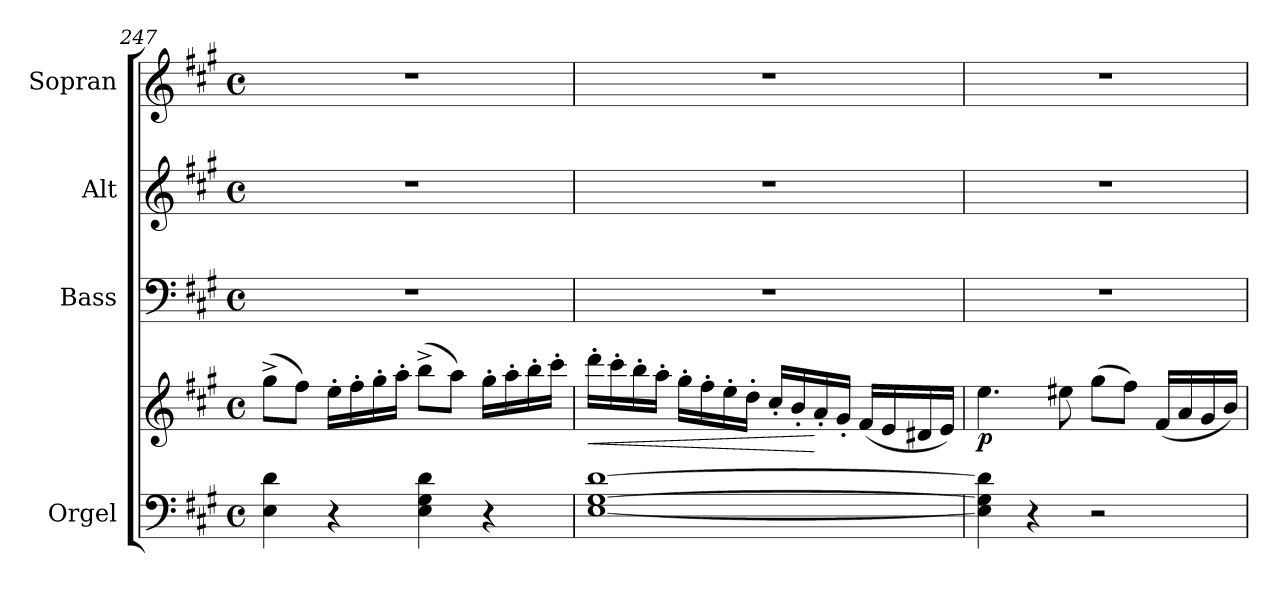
**kern	**kern	**dynam	**kern	**kern	**kern
*part4	*part4	*part4	*part3	*part2	*part1
*staff5	*staff4	*staff4/5	*staff3	*staff2	*staff1
*I"Orgel	*	*	*I"Bass	*I"Alt	*I"Sopran
*	*	*	*I'B.	*I'A.	*I'S.
!!LO:PB:g=z
*clefF4	*clefG2	*	*clefF4	*clefG2	*clefG2
*k[f#c#g#]	*k[f#c#g#]	*	*k[f#c#g#]	*k[f#c#g#]	*k[f#c#g#]
*A:	*A:	*	*A:	*A:	*A:
*M4/4	*M4/4	*	*M4/4	*M4/4	*M4/4
*met(c)	*met(c)	*	*met(c)	*met(c)	*met(c)
=247	=247	=247	=247	=247	=247
4E\ 4d\	(>8gg#^>\L	.	1r	1r	1r
.	8ff#\J)	.	.	.	.
4r	16ee'>\LL	.	.	.	.
.	16ff#'>\	.	.	.	.
.	16gg#'>\	.	.	.	.
.	16aa'>\JJ	.	.	.	.
4E\ 4G#\ 4d\	(>8bb^>\L	.	.	.	.
.	8aa\J)	.	.	.	.
4r	16gg#'>\LL	.	.	.	.
.	16aa'>\	.	.	.	.
.	16bb'>\	.	.	.	.
.	16ccc#'>\JJ	.	.	.	.
=248	=248	=248	=248	=248	=248
!	!	!LO:HP:b	!	!	!
[1E [1G# [1d	16ddd'>\LL	<	1r	1r	1r
.	16ccc#'>\	.	.	.	.
.	16bb'>\	.	.	.	.
.	16aa'>\JJ	.	.	.	.
.	16gg#'>\LL	.	.	.	.
.	16ff#'>\	.	.	.	.
.	16ee'>\	.	.	.	.
.	16dd'>\JJ	.	.	.	.
.	16cc#'</LL	.	.	.	.
.	16b'</	.	.	.	.
.	16a'</	[	.	.	.
.	16g#'</JJ	.	.	.	.
.	(<16f#/LL	.	.	.	.
.	16e/	.	.	.	.
.	16d#X/	.	.	.	.
.	16e/JJ)	.	.	.	.
=249	=249	=249	=249	=249	=249
!	!	!LO:DY:b	!	!	!
4E\] 4G#\] 4d\]	4.ee\	p	1r	1r	1r
4r	.	.	.	.	.
.	8ee#X\	.	.	.	.
2r	(>8gg#\L	.	.	.	.
.	8ff#\J)	.	.	.	.
.	(<16f#/LL	.	.	.	.
.	16a/	.	.	.	.
.	16g#/	.	.	.	.
.	16b/JJ)	.	.	.	.
=	=	=	=	=	=
*-	*-	*-	*-	*-	*-
